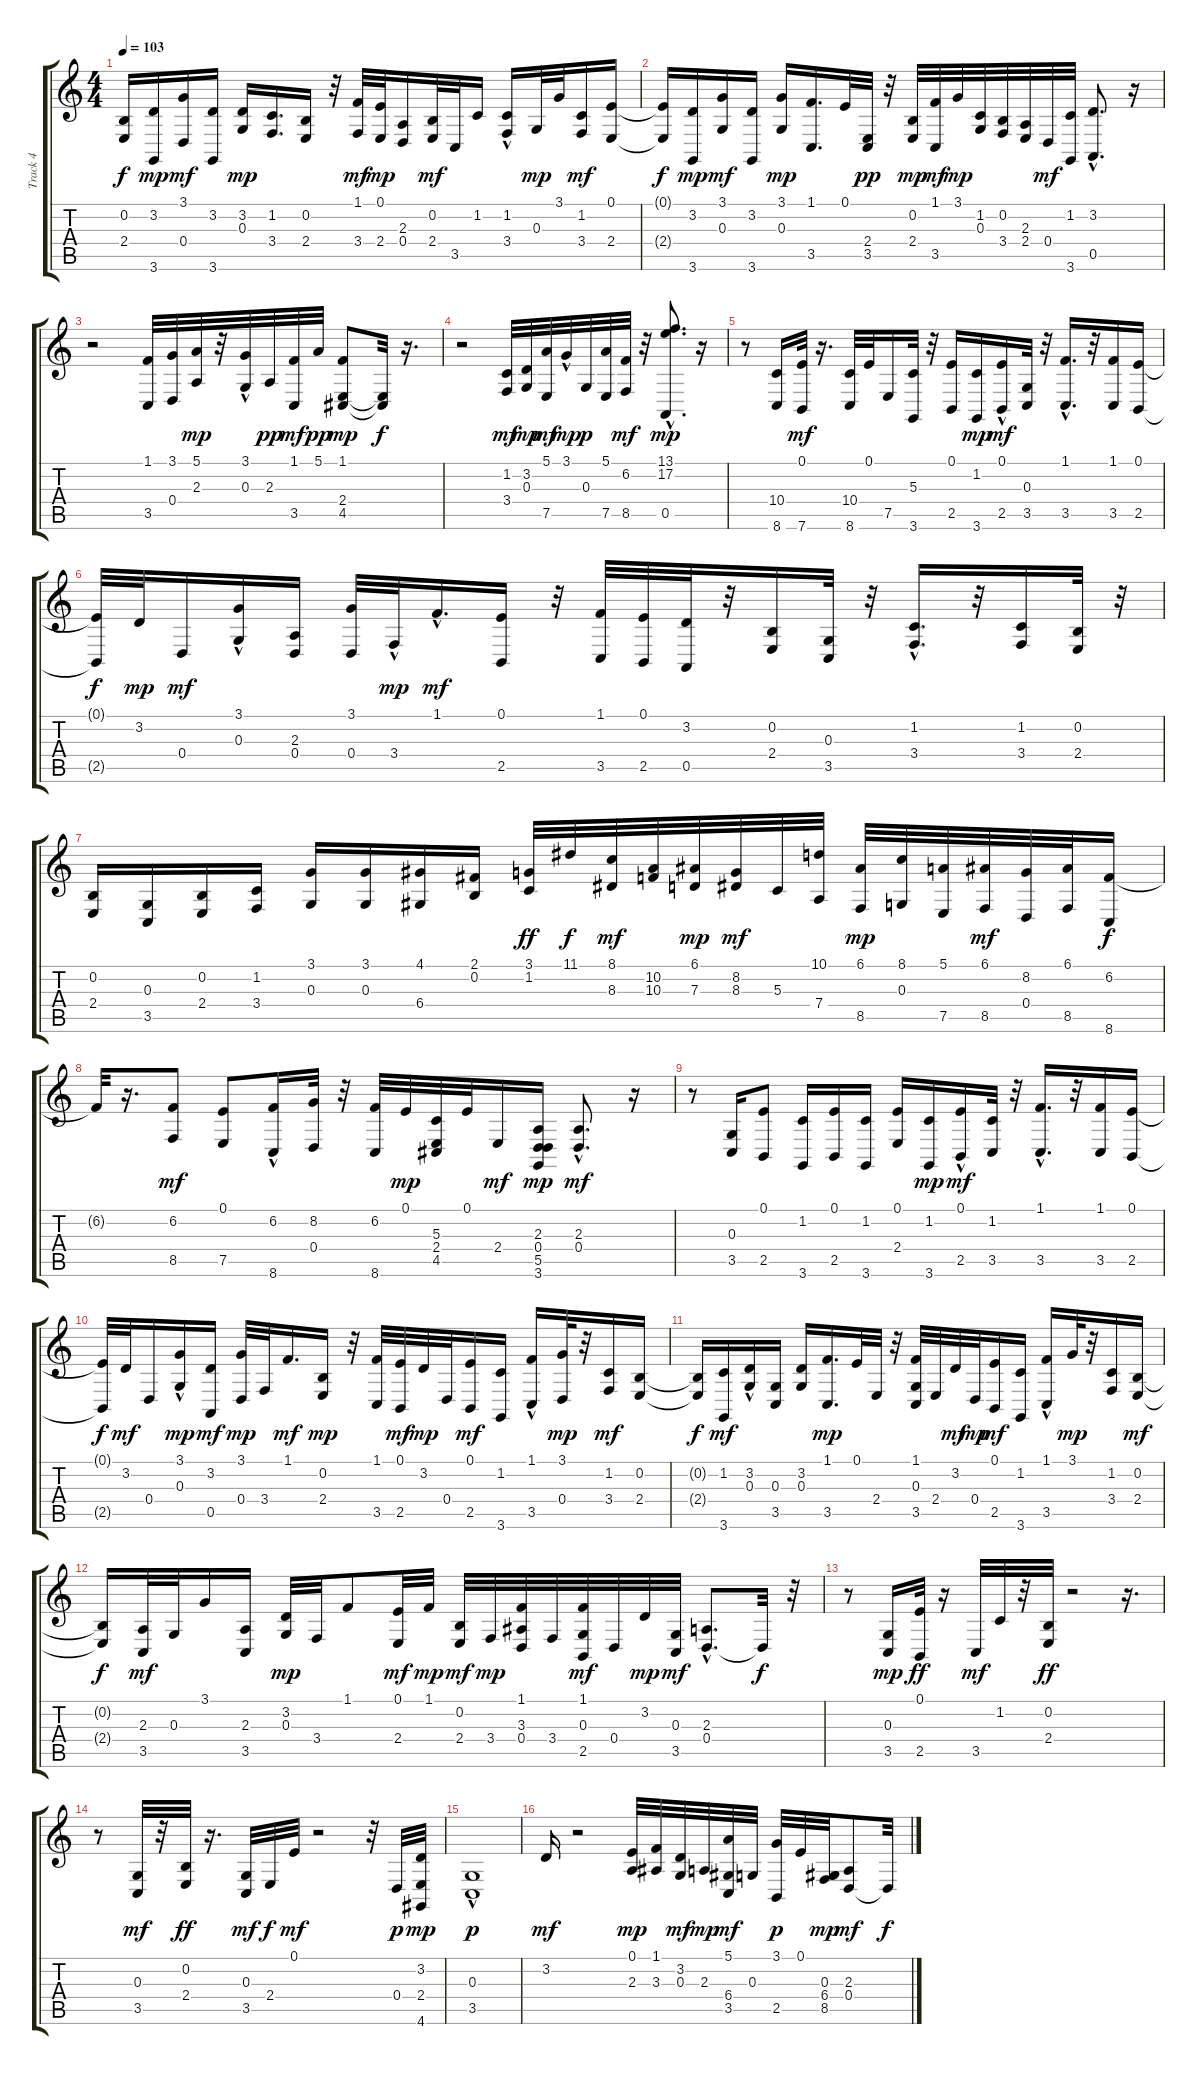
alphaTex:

\track ("Track 4" "Track 4") {instrument acousticgrandpiano}
\staff {score tabs}
\tuning (E4 B3 G3 D3 A2 E2) {hide}
\ts (4 4)
\tempo 103
\clef g2
\ks c
(0.2{t} 2.4{t}).16{dy f} (3.2 3.6).16{dy mp} (3.1 0.4).16{dy mf} (3.2 3.6).16 (3.2 0.3).16{dy mp} (1.2 3.4).16{d} (0.2 2.4).16 r.32 (1.1 3.4).32{dy mf} (0.1 2.4).32{dy mp} (2.3 0.4).16 (0.2 2.4).32{dy mf} 3.5.32 1.2.16 (1.2{hac} 3.4{hac}).16 0.3.32{dy mp} 3.1.32 (1.2 3.4).16{dy mf} (0.1 2.4).16 |
(0.1{t} 2.4{t}).16{dy f} (3.2 3.6).16{dy mp} (3.1 0.3).16{dy mf} (3.2 3.6).16 (3.1 0.3).16{dy mp} (1.1 3.5).16{d} 0.1.32 (2.4 3.5).32{dy pp} r.32 (0.2 2.4).32{dy mp} (1.1 3.5).32{dy mf} 3.1.32{dy mp} (1.2 0.3).32 (0.2 3.4).32 (2.3 2.4).32 0.4.32{dy mf} (1.2 3.6).32 (3.2 0.5{hac}).8{d} r.16 |
r.2 (1.1 3.5).32 (3.1 0.4).32 (5.1 2.3).32{dy mp} r.32 (3.1 0.3{hac}).32 2.3.32{dy pp} (1.1 3.5).32{dy mf} 5.1.32{dy pp} (1.1 2.4 4.5).8{dy mp} (2.4{t} 4.5{t}).32{dy f} r.16{d} |
r.2 (1.2 3.4).32{dy mf} (3.2 0.3).32{dy mp} (5.1 7.5).32{dy mf} 3.1{hac}.32{dy mp} 0.3.32{dy p} (5.1 7.5).32 (6.2 8.5).32{dy mf} r.32 (13.1{hac} 17.2{hac} 0.5).8{d dy mp} r.16 |
r.8 (10.4 8.6).16 (0.1 7.6).32{dy mf} r.16{d} (10.4 8.6).32 0.1.32 7.5.16 (5.3 3.6).32 r.32 (0.1 2.5).16 (1.2 3.6).16{dy mp} (0.1{hac} 2.5).16{dy mf} (0.3 3.5).32 r.32 (1.1{hac} 3.5{hac}).16{d} r.32 (1.1 3.5).16 (0.1 2.5).16 |
(0.1{t} 2.5{t}).32{dy f} 3.2.32{dy mp} 0.4.16{dy mf} (3.1{hac} 0.3).16 (2.3 0.4).16 (3.1 0.4).32 3.4{hac}.32{dy mp} 1.1{hac}.16{d dy mf} (0.1 2.5).16 r.32 (1.1 3.5).32 (0.1 2.5).32 (3.2 0.5).32 r.32 (0.2 2.4).16 (0.3 3.5).32 r.32 (1.2{hac} 3.4{hac}).16{d} r.32 (1.2 3.4).16 (0.2 2.4).32 r.32 |
(0.2 2.4).16 (0.3 3.5).16 (0.2 2.4).16 (1.2 3.4).16 (3.1 0.3).16 (3.1 0.3).16 (4.1 6.4).16 (2.1 0.2).16 (3.1 1.2).32{dy ff} 11.1.32{dy f} (8.1 8.3).32{dy mf} (10.2 10.3).32 (6.1 7.3).32{dy mp} (8.2 8.3).32{dy mf} 5.3.32 (10.1 7.4).32 (6.1 8.5).32{dy mp} (8.1 0.3).32 (5.1 7.5).32 (6.1 8.5).32{dy mf} (8.2 0.4).32 (6.1 8.5).32 (6.2 8.6).16{dy f} |
6.2{t}.32 r.16{d} (6.2 8.5).8{dy mf} (0.1 7.5).8 (6.2{hac} 8.6{hac}).16 (8.2 0.4).32 r.32 (6.2 8.6).32 0.1.32{dy mp} (5.3 2.4 4.5).32 0.1.32 2.4.16{dy mf} (2.3 0.4 5.5 3.6).16{dy mp} (2.3{hac} 0.4{hac}).8{d dy mf} r.16 |
r.8 (0.3 3.5).16 (0.1 2.5).8 (1.2 3.6).16 (0.1 2.5).16 (1.2 3.6).16 (0.1 2.4).16 (1.2 3.6).16{dy mp} (0.1{hac} 2.5).16{dy mf} (1.2 3.5).32 r.32 (1.1{hac} 3.5{hac}).16{d} r.32 (1.1 3.5).16 (0.1 2.5).16 |
(0.1{t} 2.5{t}).32{dy f} 3.2.32{dy mf} 0.4.16 (3.1{hac} 0.3{hac}).16{dy mp} (3.2 0.5).16{dy mf} (3.1 0.4).32{dy mp} 3.4.32 1.1.16{d dy mf} (0.2 2.4).16{dy mp} r.32 (1.1 3.5).32 (0.1 2.5).32{dy mf} 3.2.32{dy mp} 0.4.32 (0.1 2.5).16{dy mf} (1.2 3.6).16 (1.1{hac} 3.5{hac}).16 (3.1 0.4).32{dy mp} r.32 (1.2 3.4).16{dy mf} (0.2 2.4).16 |
(0.2{t} 2.4{t}).16{dy f} (1.2 3.6).16{dy mf} (3.2{hac} 0.3).16 (0.3 3.5).16 (3.2 0.3).16 (1.1 3.5).16{d dy mp} 0.1.32 2.4.32 r.32 (1.1 0.3 3.5).32 2.4.32 3.2.32{dy mf} 0.4.32{dy mp} (0.1 2.5).16{dy mf} (1.2 3.6).16 (1.1{hac} 3.5{hac}).16 3.1.32{dy mp} r.32 (1.2 3.4).16 (0.2 2.4).16{dy mf} |
(0.2{t} 2.4{t}).16{dy f} (2.3 3.5).32{dy mf} 0.3.32 3.1.16 (2.3 3.5).16 (3.2 0.3).32{dy mp} 3.4.32 1.1.8 (0.1 2.4).32{dy mf} 1.1.32{dy mp} (0.2 2.4).32{dy mf} 3.4.32{dy mp} (1.1 3.3 0.4).32 3.4.32 (1.1 0.3 2.5).32{dy mf} 0.4.32 3.2.32{dy mp} (0.3 3.5).32{dy mf} (2.3{hac} 0.4{hac}).8{d} 0.4{t}.32{dy f} r.32 |
r.8 (0.3 3.5).16{dy mp} (0.1 2.5).32{dy ff} r.16 3.5.32{dy mf} 1.2.32 r.32 (0.2 2.4).32{dy ff} r.2 r.16{d} |
r.8 (0.3 3.5).32{dy mf} r.32 (0.2 2.4).32{dy ff} r.16{d} (0.3 3.5).32{dy mf} 2.4.32{dy f} 0.1.32{dy mf} r.2 r.32 0.4.32{dy p} (3.2 2.4 4.6).32{dy mp} |
(0.3{hac} 3.5).1{dy p} |
3.2.16{dy mf} r.2 (0.1 2.3).32{dy mp} (1.1 3.3).32 (3.2 0.3).32{dy mf} 2.3.32{dy mp} (5.1 6.4 3.5).32{dy mf} 0.3.32 (3.1 2.5).32{dy p} 0.1.32 (0.3 6.4 8.5).32{dy mp} (2.3 0.4).8{dy mf} 0.4{t}.32{dy f}
